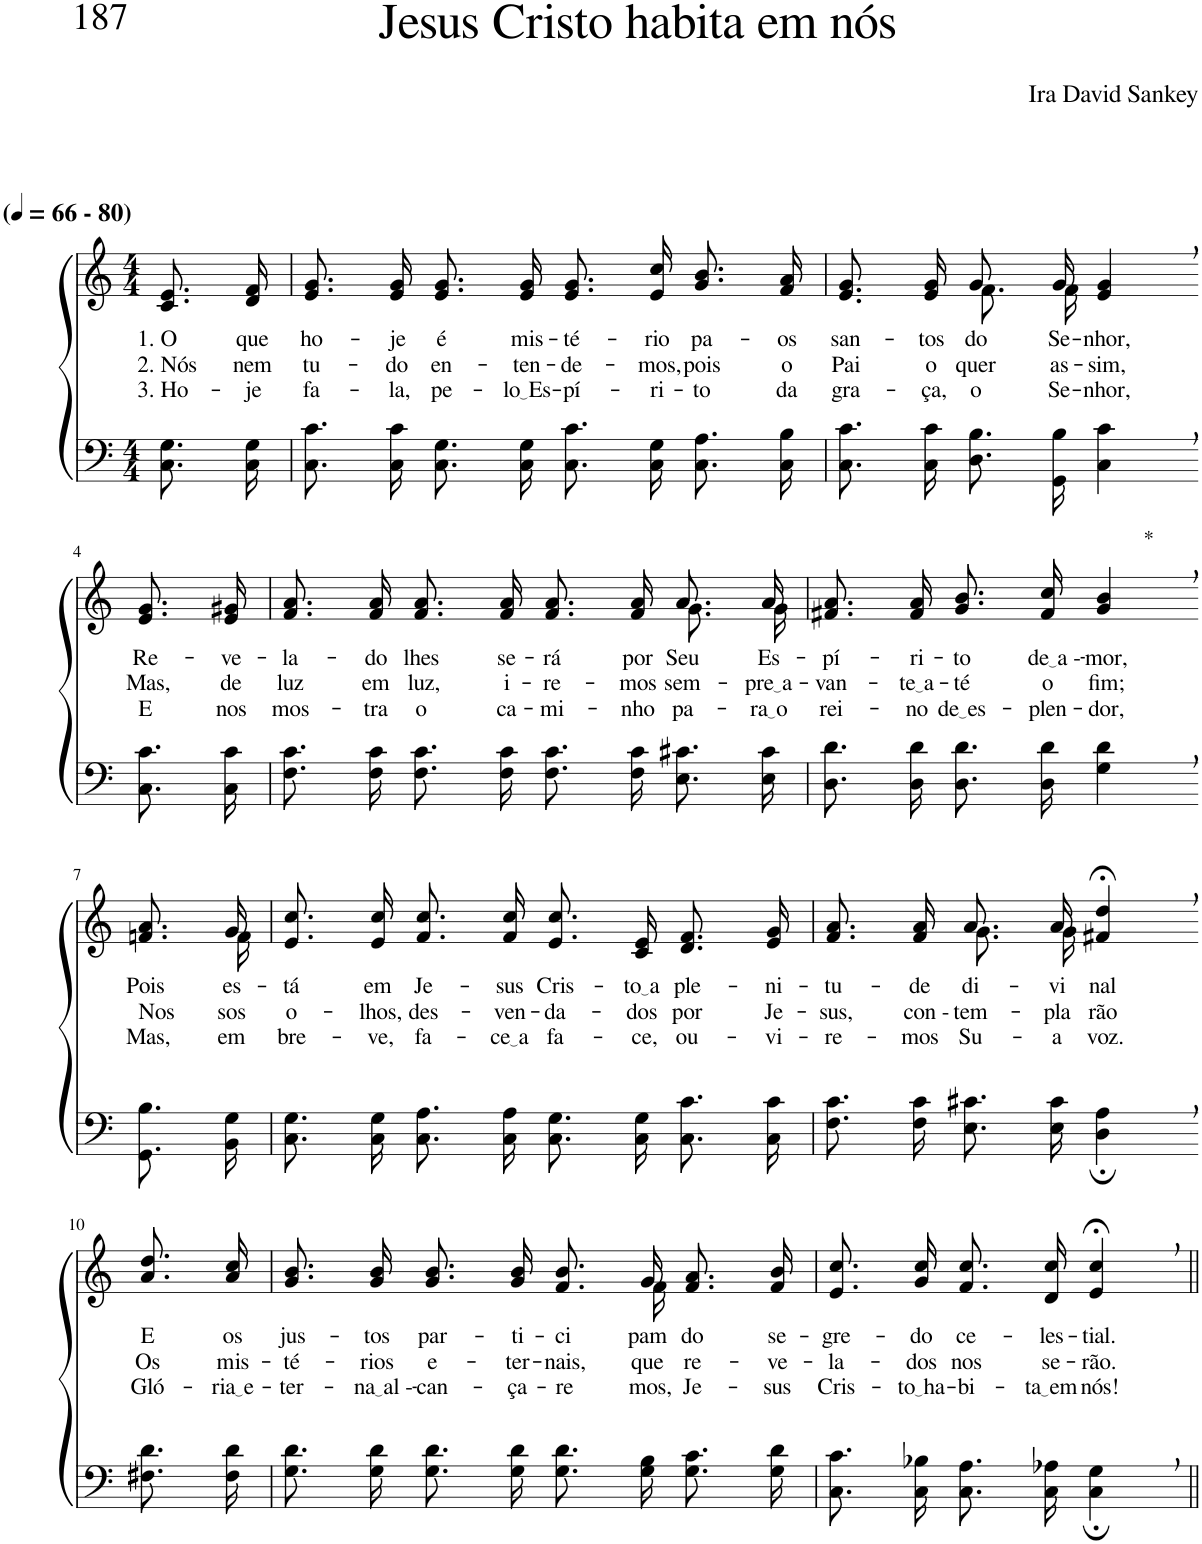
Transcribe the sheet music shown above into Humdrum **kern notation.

**kern	**kern	**text	**text	**text
*part2	*part1	*part1	*part1	*part1
*staff2	*staff1	*staff1	*staff1	*staff1
*I"Parte III e IV	*I"Parte I e II	*	*	*
*clefF4	*clefG2	*	*	*
*Trd-1c-2	*Trd-1c-2	*	*	*
*k[]	*k[]	*	*	*
*M4/4	*M4/4	*	*	*
*MM66	*MM66	*	*	*
=1	=1	=1	=1	=1
!	!LO:TX:a:B:t=(	!	!	!
!	!LO:TX:a:B:t=- 80)	!	!	!
!	!	!LO:LY:b	!LO:LY:b	!LO:LY:b
8.C\ 8.G\L	8.c/ 8.e/L	1. O	2. Nós	3. Ho-
!	!	!LO:LY:b	!LO:LY:b	!LO:LY:b
16C\ 16G\Jk	16d/ 16f/Jk	que	nem	-je
=2	=2	=2	=2	=2
!	!	!LO:LY:b	!LO:LY:b	!LO:LY:b
8.C\ 8.c\L	8.e/ 8.g/L	ho-	tu-	fa-
!	!	!LO:LY:b	!LO:LY:b	!LO:LY:b
16C\ 16c\Jk	16e/ 16g/Jk	-je	-do	-la,
!	!	!LO:LY:b	!LO:LY:b	!LO:LY:b
8.C\ 8.G\L	8.e/ 8.g/L	é	en-	pe-
!	!	!LO:LY:b	!LO:LY:b	!LO:LY:b
16C\ 16G\Jk	16e/ 16g/Jk	mis-	-ten-	lo Es
!	!	!LO:LY:b	!LO:LY:b	!LO:LY:b
8.C\ 8.c\L	8.e/ 8.g/L	-té-	-de-	-pí-
!	!	!LO:LY:b	!LO:LY:b	!LO:LY:b
16C\ 16G\Jk	16e/ 16cc/Jk	-rio	-mos,	-ri-
!	!	!LO:LY:b	!LO:LY:b	!LO:LY:b
8.C\ 8.A\L	8.g/ 8.b/L	pa-	pois	-to
!	!	!LO:LY:b	!LO:LY:b	!LO:LY:b
16C\ 16B\Jk	16f/ 16a/Jk	-os	o	da
=3	=3	=3	=3	=3
*	*^	*	*	*
!	!	!	!LO:LY:b	!LO:LY:b	!LO:LY:b
8.C\ 8.c\L	4ryy	8.e/ 8.g/L	san-	Pai	gra-
!	!	!	!LO:LY:b	!LO:LY:b	!LO:LY:b
16C\ 16c\Jk	.	16e/ 16g/Jk	-tos	o	-ça,
!	!	!	!LO:LY:b	!LO:LY:b	!LO:LY:b
8.D\ 8.B\L	8g/	8.f\L	do	quer	o
.	16ryy	.	.	.	.
!	!	!	!LO:LY:b	!LO:LY:b	!LO:LY:b
16GG\ 16B\Jk	16g/	16f\Jk	Se-	as-	Se-
!	!	!	!LO:LY:b	!LO:LY:b	!LO:LY:b
4C\, 4c\,	4ryy	4e/ 4g/	-nhor,	-sim,	-nhor,
!!LO:LB:g=z
=4-	=4-	=4-	=4-	=4-	=4-
!	!	!	!LO:LY:b	!LO:LY:b	!LO:LY:b
*	*v	*v	*	*	*
8.C\ 8.c\L	8.e/ 8.g/L	Re-	Mas,	E
!	!	!LO:LY:b	!LO:LY:b	!LO:LY:b
16C\ 16c\Jk	16e/ 16g#X/Jk	-ve-	de	nos
=5	=5	=5	=5	=5
!	!	!LO:LY:b	!LO:LY:b	!LO:LY:b
*	*^	*	*	*
8.F\ 8.c\L	8.f/ 8.a/L	2.ryy	-la-	luz	mos-
!	!	!	!LO:LY:b	!LO:LY:b	!LO:LY:b
16F\ 16c\Jk	16f/ 16a/Jk	.	-do	em	-tra
!	!	!	!LO:LY:b	!LO:LY:b	!LO:LY:b
8.F\ 8.c\L	8.f/ 8.a/L	.	lhes	luz,	o
!	!	!	!LO:LY:b	!LO:LY:b	!LO:LY:b
16F\ 16c\Jk	16f/ 16a/Jk	.	se-	i-	ca-
!	!	!	!LO:LY:b	!LO:LY:b	!LO:LY:b
8.F\ 8.c\L	8.f/ 8.a/L	.	-rá	-re-	-mi-
!	!	!	!LO:LY:b	!LO:LY:b	!LO:LY:b
16F\ 16c\Jk	16f/ 16a/Jk	.	por	-mos	-nho
!	!	!	!LO:LY:b	!LO:LY:b	!LO:LY:b
8.E\ 8.c#X\L	8.a/L	8.g\L	Seu	sem-	pa-
!	!	!	!LO:LY:b	!LO:LY:b	!LO:LY:b
16E\ 16c#\Jk	16a/Jk	16g\Jk	Es-	pre a	ra o
=6	=6	=6	=6	=6	=6
!	!	!	!LO:LY:b	!LO:LY:b	!LO:LY:b
*	*v	*v	*	*	*
8.D\ 8.d\L	8.f#X/ 8.a/L	-pí-	-van-	rei-
!	!	!LO:LY:b	!LO:LY:b	!LO:LY:b
16D\ 16d\Jk	16f#/ 16a/Jk	-ri-	te a	-no
!	!	!LO:LY:b	!LO:LY:b	!LO:LY:b
8.D\ 8.d\L	8.g/ 8.b/L	-to	-té	de es
!	!	!LO:LY:b	!LO:LY:b	!LO:LY:b
16D\ 16d\Jk	16f#/ 16cc/Jk	de a -	o	-plen-
!	!LO:TX:a:t=*	!	!	!
!	!	!LO:LY:b	!LO:LY:b	!LO:LY:b
4G\, 4d\,	4g/, 4b/,	-mor,	fim;	-dor,
!!LO:LB:g=z
=7-	=7-	=7-	=7-	=7-
!	!	!LO:LY:b	!LO:LY:b	!LO:LY:b
*	*^	*	*	*
8.GG/ 8.B/L	8.fn/ 8.a/L	8.ryy	Pois	Nos-	Mas,
!	!	!	!LO:LY:b	!LO:LY:b	!LO:LY:b
16BB/ 16G/Jk	16g/Jk	16f\	es-	-sos	em
=8	=8	=8	=8	=8	=8
!	!	!	!LO:LY:b	!LO:LY:b	!LO:LY:b
*	*v	*v	*	*	*
8.C\ 8.G\L	8.e/ 8.cc/L	-tá	o-	bre-
!	!	!LO:LY:b	!LO:LY:b	!LO:LY:b
16C\ 16G\Jk	16e/ 16cc/Jk	em	-lhos,	-ve,
!	!	!LO:LY:b	!LO:LY:b	!LO:LY:b
8.C\ 8.A\L	8.f/ 8.cc/L	Je-	des-	fa-
!	!	!LO:LY:b	!LO:LY:b	!LO:LY:b
16C\ 16A\Jk	16f/ 16cc/Jk	-sus	-ven-	ce a
!	!	!LO:LY:b	!LO:LY:b	!LO:LY:b
8.C\ 8.G\L	8.e/ 8.cc/L	Cris-	-da-	fa-
!	!	!LO:LY:b	!LO:LY:b	!LO:LY:b
16C\ 16G\Jk	16c/ 16e/Jk	to a	-dos	-ce,
!	!	!LO:LY:b	!LO:LY:b	!LO:LY:b
8.C\ 8.c\L	8.d/ 8.f/L	ple-	por	ou-
!	!	!LO:LY:b	!LO:LY:b	!LO:LY:b
16C\ 16c\Jk	16e/ 16g/Jk	-ni-	Je-	-vi-
=9	=9	=9	=9	=9
!	!	!LO:LY:b	!LO:LY:b	!LO:LY:b
*	*^	*	*	*
8.F\ 8.c\L	8.f/ 8.a/L	4ryy	-tu-	-sus,	-re-
!	!	!	!LO:LY:b	!LO:LY:b	!LO:LY:b
16F\ 16c\Jk	16f/ 16a/Jk	.	-de	con --	-mos
!	!	!	!LO:LY:b	!LO:LY:b	!LO:LY:b
8.E\ 8.c#X\L	8.a/L	8.g\L	di-	-tem-	Su-
!	!	!	!LO:LY:b	!LO:LY:b	!LO:LY:b
16E\ 16c#\Jk	16a/Jk	16g\Jk	-vi-	-pla-	-a
!	!	!	!LO:LY:b	!LO:LY:b	!LO:LY:b
4D\;, 4A\;,	4f#X/;<, 4dd/;<,	4ryy	-nal	-rão	voz.
!!LO:LB:g=z
=10-	=10-	=10-	=10-	=10-	=10-
!	!	!	!LO:LY:b	!LO:LY:b	!LO:LY:b
*	*v	*v	*	*	*
8.F#X\ 8.d\L	8.a\ 8.dd\L	E	Os	Gló-
!	!	!LO:LY:b	!LO:LY:b	!LO:LY:b
16F#\ 16d\Jk	16a\ 16cc\Jk	os	mis-	ria e
=11	=11	=11	=11	=11
!	!	!LO:LY:b	!LO:LY:b	!LO:LY:b
*	*^	*	*	*
8.G\ 8.d\L	8.g/ 8.b/L	8.ryy	jus-	-té-	-ter-
!	!	!	!LO:LY:b	!LO:LY:b	!LO:LY:b
*	*v	*v	*	*	*
16G\ 16d\Jk	16g/ 16b/Jk	-tos	-rios	na al -
!	!	!LO:LY:b	!LO:LY:b	!LO:LY:b
8.G\ 8.d\L	8.g/ 8.b/L	par-	e-	-can-
!	!	!LO:LY:b	!LO:LY:b	!LO:LY:b
16G\ 16d\Jk	16g/ 16b/Jk	-ti-	-ter-	-ça-
!	!	!LO:LY:b	!LO:LY:b	!LO:LY:b
8.G\ 8.d\L	8.f/ 8.b/L	-ci-	-nais,	-re-
*	*^	*	*	*
!	!	!	!LO:LY:b	!LO:LY:b	!LO:LY:b
16G\ 16B\Jk	16g/Jk	16f\	-pam-	que	-mos,
!	!	!	!LO:LY:b	!LO:LY:b	!LO:LY:b
8.G\ 8.c\L	8.f/ 8.a/L	4ryy	do	re-	Je-
!	!	!	!LO:LY:b	!LO:LY:b	!LO:LY:b
16G\ 16d\Jk	16f/ 16b/Jk	.	se-	-ve-	-sus
*	*v	*v	*	*	*
=12	=12	=12	=12	=12
!	!	!LO:LY:b	!LO:LY:b	!LO:LY:b
8.C\ 8.c\L	8.e/ 8.cc/L	-gre-	-la-	Cris-
!	!	!LO:LY:b	!LO:LY:b	!LO:LY:b
16C\ 16B-X\Jk	16g/ 16cc/Jk	-do	-dos	to ha
!	!	!LO:LY:b	!LO:LY:b	!LO:LY:b
8.C\ 8.A\L	8.f/ 8.cc/L	ce-	nos	-bi-
!	!	!LO:LY:b	!LO:LY:b	!LO:LY:b
16C\ 16A-X\Jk	16d/ 16cc/Jk	-les-	se-	ta em
!	!	!LO:LY:b	!LO:LY:b	!LO:LY:b
4C\;, 4G\;,	4e/;<, 4cc/;<,	-tial.	-rão.	nós!
=||	=||	=||	=||	=||
*-	*-	*-	*-	*-
